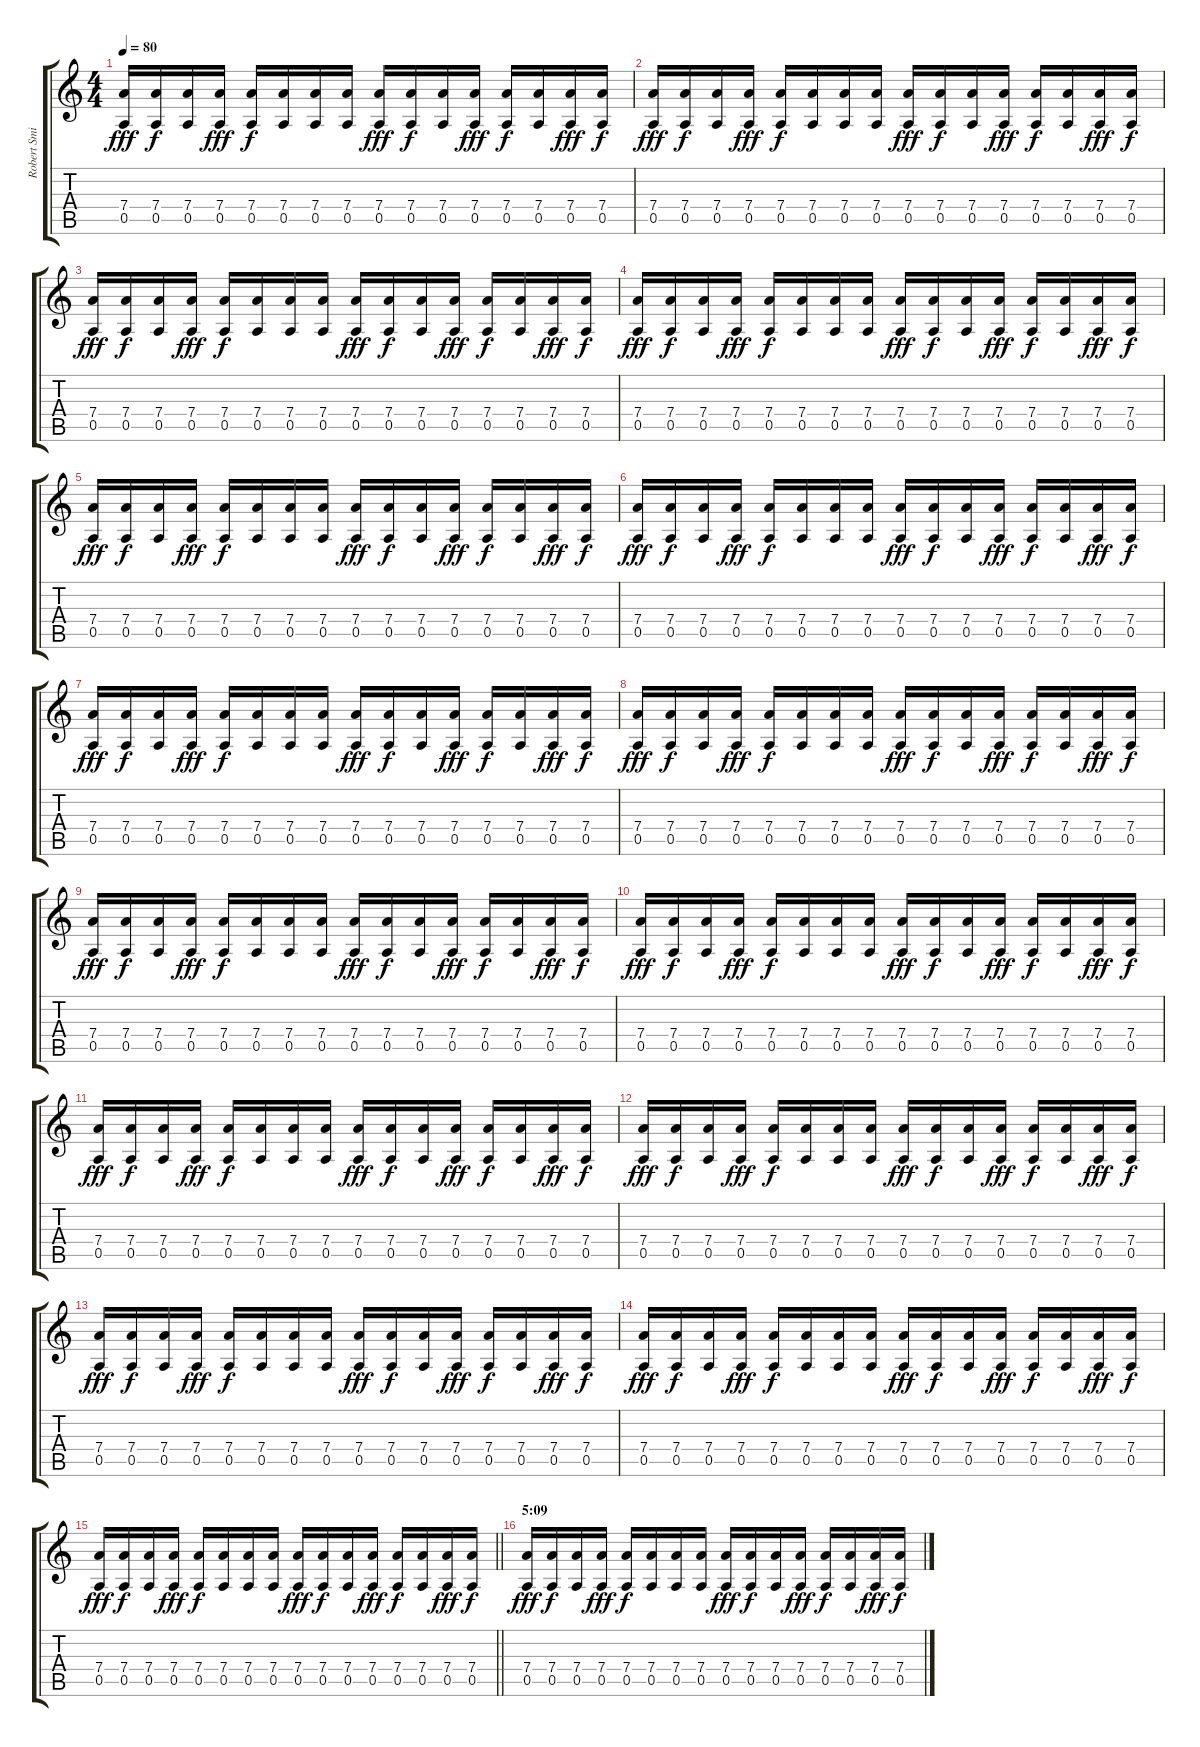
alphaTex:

\track ("Robert Smith (guitar 2)" "Robert Smi") {instrument electricguitarclean}
\staff {score tabs}
\tuning (E4 B3 G3 D3 A2 E2) {hide}
\ts (4 4)
\tempo 80
\clef g2
\ks c
(7.4 0.5).16{dy fff} (7.4 0.5).16{dy f} (7.4 0.5).16 (7.4 0.5).16{dy fff} (7.4 0.5).16{dy f} (7.4 0.5).16 (7.4 0.5).16 (7.4 0.5).16 (7.4 0.5).16{dy fff} (7.4 0.5).16{dy f} (7.4 0.5).16 (7.4 0.5).16{dy fff} (7.4 0.5).16{dy f} (7.4 0.5).16 (7.4 0.5).16{dy fff} (7.4 0.5).16{dy f} |
(7.4 0.5).16{dy fff} (7.4 0.5).16{dy f} (7.4 0.5).16 (7.4 0.5).16{dy fff} (7.4 0.5).16{dy f} (7.4 0.5).16 (7.4 0.5).16 (7.4 0.5).16 (7.4 0.5).16{dy fff} (7.4 0.5).16{dy f} (7.4 0.5).16 (7.4 0.5).16{dy fff} (7.4 0.5).16{dy f} (7.4 0.5).16 (7.4 0.5).16{dy fff} (7.4 0.5).16{dy f} |
(7.4 0.5).16{dy fff} (7.4 0.5).16{dy f} (7.4 0.5).16 (7.4 0.5).16{dy fff} (7.4 0.5).16{dy f} (7.4 0.5).16 (7.4 0.5).16 (7.4 0.5).16 (7.4 0.5).16{dy fff} (7.4 0.5).16{dy f} (7.4 0.5).16 (7.4 0.5).16{dy fff} (7.4 0.5).16{dy f} (7.4 0.5).16 (7.4 0.5).16{dy fff} (7.4 0.5).16{dy f} |
(7.4 0.5).16{dy fff} (7.4 0.5).16{dy f} (7.4 0.5).16 (7.4 0.5).16{dy fff} (7.4 0.5).16{dy f} (7.4 0.5).16 (7.4 0.5).16 (7.4 0.5).16 (7.4 0.5).16{dy fff} (7.4 0.5).16{dy f} (7.4 0.5).16 (7.4 0.5).16{dy fff} (7.4 0.5).16{dy f} (7.4 0.5).16 (7.4 0.5).16{dy fff} (7.4 0.5).16{dy f} |
(7.4 0.5).16{dy fff} (7.4 0.5).16{dy f} (7.4 0.5).16 (7.4 0.5).16{dy fff} (7.4 0.5).16{dy f} (7.4 0.5).16 (7.4 0.5).16 (7.4 0.5).16 (7.4 0.5).16{dy fff} (7.4 0.5).16{dy f} (7.4 0.5).16 (7.4 0.5).16{dy fff} (7.4 0.5).16{dy f} (7.4 0.5).16 (7.4 0.5).16{dy fff} (7.4 0.5).16{dy f} |
(7.4 0.5).16{dy fff} (7.4 0.5).16{dy f} (7.4 0.5).16 (7.4 0.5).16{dy fff} (7.4 0.5).16{dy f} (7.4 0.5).16 (7.4 0.5).16 (7.4 0.5).16 (7.4 0.5).16{dy fff} (7.4 0.5).16{dy f} (7.4 0.5).16 (7.4 0.5).16{dy fff} (7.4 0.5).16{dy f} (7.4 0.5).16 (7.4 0.5).16{dy fff} (7.4 0.5).16{dy f} |
(7.4 0.5).16{dy fff} (7.4 0.5).16{dy f} (7.4 0.5).16 (7.4 0.5).16{dy fff} (7.4 0.5).16{dy f} (7.4 0.5).16 (7.4 0.5).16 (7.4 0.5).16 (7.4 0.5).16{dy fff} (7.4 0.5).16{dy f} (7.4 0.5).16 (7.4 0.5).16{dy fff} (7.4 0.5).16{dy f} (7.4 0.5).16 (7.4 0.5).16{dy fff} (7.4 0.5).16{dy f} |
(7.4 0.5).16{dy fff} (7.4 0.5).16{dy f} (7.4 0.5).16 (7.4 0.5).16{dy fff} (7.4 0.5).16{dy f} (7.4 0.5).16 (7.4 0.5).16 (7.4 0.5).16 (7.4 0.5).16{dy fff} (7.4 0.5).16{dy f} (7.4 0.5).16 (7.4 0.5).16{dy fff} (7.4 0.5).16{dy f} (7.4 0.5).16 (7.4 0.5).16{dy fff} (7.4 0.5).16{dy f} |
(7.4 0.5).16{dy fff} (7.4 0.5).16{dy f} (7.4 0.5).16 (7.4 0.5).16{dy fff} (7.4 0.5).16{dy f} (7.4 0.5).16 (7.4 0.5).16 (7.4 0.5).16 (7.4 0.5).16{dy fff} (7.4 0.5).16{dy f} (7.4 0.5).16 (7.4 0.5).16{dy fff} (7.4 0.5).16{dy f} (7.4 0.5).16 (7.4 0.5).16{dy fff} (7.4 0.5).16{dy f} |
(7.4 0.5).16{dy fff} (7.4 0.5).16{dy f} (7.4 0.5).16 (7.4 0.5).16{dy fff} (7.4 0.5).16{dy f} (7.4 0.5).16 (7.4 0.5).16 (7.4 0.5).16 (7.4 0.5).16{dy fff} (7.4 0.5).16{dy f} (7.4 0.5).16 (7.4 0.5).16{dy fff} (7.4 0.5).16{dy f} (7.4 0.5).16 (7.4 0.5).16{dy fff} (7.4 0.5).16{dy f} |
(7.4 0.5).16{dy fff} (7.4 0.5).16{dy f} (7.4 0.5).16 (7.4 0.5).16{dy fff} (7.4 0.5).16{dy f} (7.4 0.5).16 (7.4 0.5).16 (7.4 0.5).16 (7.4 0.5).16{dy fff} (7.4 0.5).16{dy f} (7.4 0.5).16 (7.4 0.5).16{dy fff} (7.4 0.5).16{dy f} (7.4 0.5).16 (7.4 0.5).16{dy fff} (7.4 0.5).16{dy f} |
(7.4 0.5).16{dy fff} (7.4 0.5).16{dy f} (7.4 0.5).16 (7.4 0.5).16{dy fff} (7.4 0.5).16{dy f} (7.4 0.5).16 (7.4 0.5).16 (7.4 0.5).16 (7.4 0.5).16{dy fff} (7.4 0.5).16{dy f} (7.4 0.5).16 (7.4 0.5).16{dy fff} (7.4 0.5).16{dy f} (7.4 0.5).16 (7.4 0.5).16{dy fff} (7.4 0.5).16{dy f} |
(7.4 0.5).16{dy fff} (7.4 0.5).16{dy f} (7.4 0.5).16 (7.4 0.5).16{dy fff} (7.4 0.5).16{dy f} (7.4 0.5).16 (7.4 0.5).16 (7.4 0.5).16 (7.4 0.5).16{dy fff} (7.4 0.5).16{dy f} (7.4 0.5).16 (7.4 0.5).16{dy fff} (7.4 0.5).16{dy f} (7.4 0.5).16 (7.4 0.5).16{dy fff} (7.4 0.5).16{dy f} |
(7.4 0.5).16{dy fff} (7.4 0.5).16{dy f} (7.4 0.5).16 (7.4 0.5).16{dy fff} (7.4 0.5).16{dy f} (7.4 0.5).16 (7.4 0.5).16 (7.4 0.5).16 (7.4 0.5).16{dy fff} (7.4 0.5).16{dy f} (7.4 0.5).16 (7.4 0.5).16{dy fff} (7.4 0.5).16{dy f} (7.4 0.5).16 (7.4 0.5).16{dy fff} (7.4 0.5).16{dy f} |
\barLineRight lightlight
(7.4 0.5).16{dy fff} (7.4 0.5).16{dy f} (7.4 0.5).16 (7.4 0.5).16{dy fff} (7.4 0.5).16{dy f} (7.4 0.5).16 (7.4 0.5).16 (7.4 0.5).16 (7.4 0.5).16{dy fff} (7.4 0.5).16{dy f} (7.4 0.5).16 (7.4 0.5).16{dy fff} (7.4 0.5).16{dy f} (7.4 0.5).16 (7.4 0.5).16{dy fff} (7.4 0.5).16{dy f} |
\section ("" "5:09")
(7.4 0.5).16{dy fff} (7.4 0.5).16{dy f} (7.4 0.5).16 (7.4 0.5).16{dy fff} (7.4 0.5).16{dy f} (7.4 0.5).16 (7.4 0.5).16 (7.4 0.5).16 (7.4 0.5).16{dy fff} (7.4 0.5).16{dy f} (7.4 0.5).16 (7.4 0.5).16{dy fff} (7.4 0.5).16{dy f} (7.4 0.5).16 (7.4 0.5).16{dy fff} (7.4 0.5).16{dy f}
